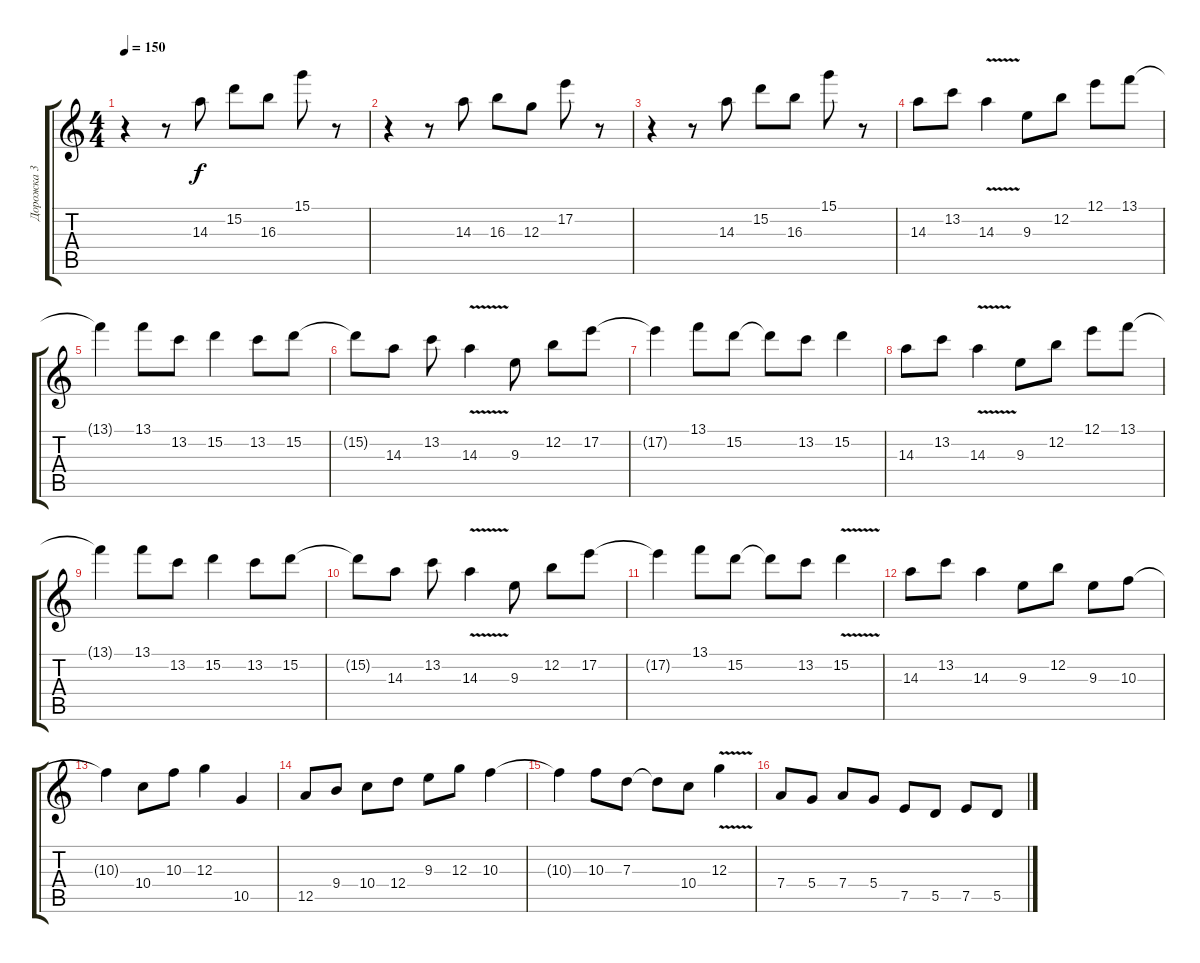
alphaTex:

\track ("Дорожка 3" "Дорожка 3") {instrument distortionguitar}
\staff {score tabs}
\tuning (E4 B3 G3 D3 A2 E2) {hide}
\ts (4 4)
\tempo 150
\clef g2
\ks c
r.4{dy f} r.8 14.3.8 15.2.8 16.3.8 15.1.8 r.8 |
r.4 r.8 14.3.8 16.3.8 12.3.8 17.2.8 r.8 |
r.4 r.8 14.3.8 15.2.8 16.3.8 15.1.8 r.8 |
14.3.8 13.2.8 14.3{v}.4 9.3.8 12.2.8 12.1.8 13.1.8 |
13.1{t}.4 13.1.8 13.2.8 15.2.4 13.2.8 15.2.8 |
15.2{t}.8 14.3.8 13.2.8 14.3{v}.4 9.3.8 12.2.8 17.2.8 |
17.2{t}.4 13.1.8 15.2.8 15.2{t}.8 13.2.8 15.2.4 |
14.3.8 13.2.8 14.3{v}.4 9.3.8 12.2.8 12.1.8 13.1.8 |
13.1{t}.4 13.1.8 13.2.8 15.2.4 13.2.8 15.2.8 |
15.2{t}.8 14.3.8 13.2.8 14.3{v}.4 9.3.8 12.2.8 17.2.8 |
17.2{t}.4 13.1.8 15.2.8 15.2{t}.8 13.2.8 15.2{v}.4 |
14.3.8 13.2.8 14.3.4 9.3.8 12.2.8 9.3.8 10.3.8 |
10.3{t}.4 10.4.8 10.3.8 12.3.4 10.5.4 |
12.5.8 9.4.8 10.4.8 12.4.8 9.3.8 12.3.8 10.3.4 |
10.3{t}.4 10.3.8 7.3.8 7.3{t}.8 10.4.8 12.3{v}.4 |
7.4.8 5.4.8 7.4.8 5.4.8 7.5.8 5.5.8 7.5.8 5.5.8
